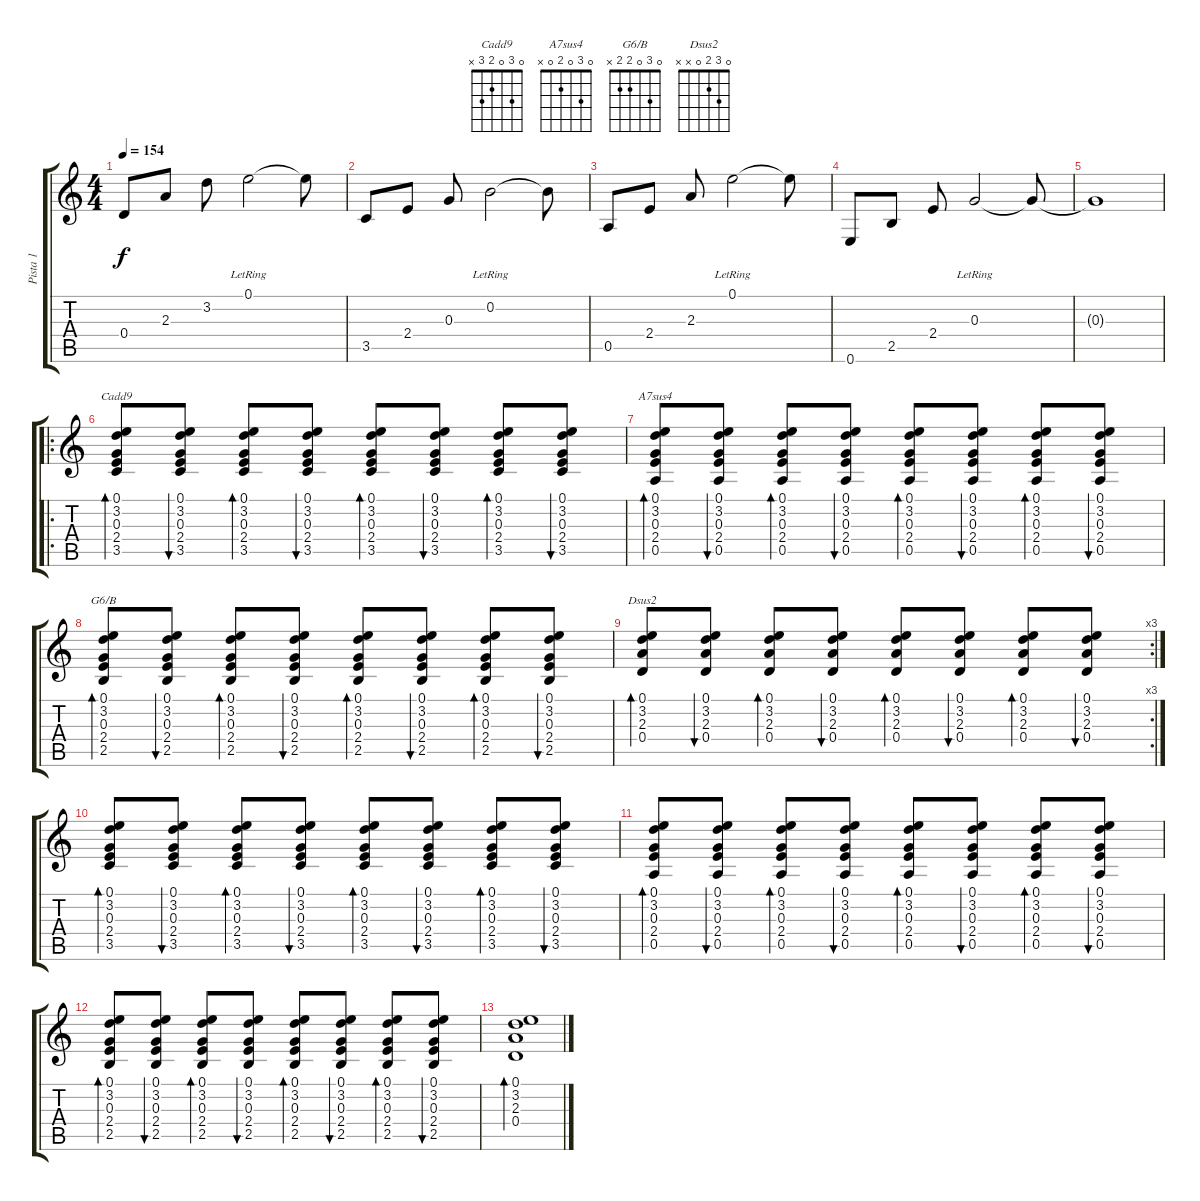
\track ("Pista 1" "Pista 1") {instrument electricguitarclean}
\staff {score tabs}
\tuning (E4 B3 G3 D3 A2 E2) {hide}
\chord ("Cadd9" 0 3 0 2 3 x)
\chord ("A7sus4" 0 3 0 2 0 x)
\chord ("G6/B" 0 3 0 2 2 x)
\chord ("Dsus2" 0 3 2 0 x x)
\ts (4 4)
\tempo 154
\clef g2
\ks c
0.4.8{dy f} 2.3.8 3.2.8 0.1{lr}.2 0.1{t}.8 |
3.5.8 2.4.8 0.3.8 0.2{lr}.2 0.2{t}.8 |
0.5.8 2.4.8 2.3.8 0.1{lr}.2 0.1{t}.8 |
0.6.8 2.5.8 2.4.8 0.3{lr}.2 0.3{t}.8 |
0.3{t}.1 |
\ro
(0.1 3.2 0.3 2.4 3.5).8{bd 60 ch "Cadd9"} (0.1 3.2 0.3 2.4 3.5).8{bu 60} (0.1 3.2 0.3 2.4 3.5).8{bd 60} (0.1 3.2 0.3 2.4 3.5).8{bu 60} (0.1 3.2 0.3 2.4 3.5).8{bd 60} (0.1 3.2 0.3 2.4 3.5).8{bu 60} (0.1 3.2 0.3 2.4 3.5).8{bd 60} (0.1 3.2 0.3 2.4 3.5).8{bu 60} |
(0.1 3.2 0.3 2.4 0.5).8{bd 60 ch "A7sus4"} (0.1 3.2 0.3 2.4 0.5).8{bu 60} (0.1 3.2 0.3 2.4 0.5).8{bd 60} (0.1 3.2 0.3 2.4 0.5).8{bu 60} (0.1 3.2 0.3 2.4 0.5).8{bd 60} (0.1 3.2 0.3 2.4 0.5).8{bu 60} (0.1 3.2 0.3 2.4 0.5).8{bd 60} (0.1 3.2 0.3 2.4 0.5).8{bu 60} |
(0.1 3.2 0.3 2.4 2.5).8{bd 60 ch "G6/B"} (0.1 3.2 0.3 2.4 2.5).8{bu 60} (0.1 3.2 0.3 2.4 2.5).8{bd 60} (0.1 3.2 0.3 2.4 2.5).8{bu 60} (0.1 3.2 0.3 2.4 2.5).8{bd 60} (0.1 3.2 0.3 2.4 2.5).8{bu 60} (0.1 3.2 0.3 2.4 2.5).8{bd 60} (0.1 3.2 0.3 2.4 2.5).8{bu 60} |
\rc 3
(0.1 3.2 2.3 0.4).8{bd 60 ch "Dsus2"} (0.1 3.2 2.3 0.4).8{bu 60} (0.1 3.2 2.3 0.4).8{bd 60} (0.1 3.2 2.3 0.4).8{bu 60} (0.1 3.2 2.3 0.4).8{bd 60} (0.1 3.2 2.3 0.4).8{bu 60} (0.1 3.2 2.3 0.4).8{bd 60} (0.1 3.2 2.3 0.4).8{bu 60} |
(0.1 3.2 0.3 2.4 3.5).8{bd 60} (0.1 3.2 0.3 2.4 3.5).8{bu 60} (0.1 3.2 0.3 2.4 3.5).8{bd 60} (0.1 3.2 0.3 2.4 3.5).8{bu 60} (0.1 3.2 0.3 2.4 3.5).8{bd 60} (0.1 3.2 0.3 2.4 3.5).8{bu 60} (0.1 3.2 0.3 2.4 3.5).8{bd 60} (0.1 3.2 0.3 2.4 3.5).8{bu 60} |
(0.1 3.2 0.3 2.4 0.5).8{bd 60} (0.1 3.2 0.3 2.4 0.5).8{bu 60} (0.1 3.2 0.3 2.4 0.5).8{bd 60} (0.1 3.2 0.3 2.4 0.5).8{bu 60} (0.1 3.2 0.3 2.4 0.5).8{bd 60} (0.1 3.2 0.3 2.4 0.5).8{bu 60} (0.1 3.2 0.3 2.4 0.5).8{bd 60} (0.1 3.2 0.3 2.4 0.5).8{bu 60} |
(0.1 3.2 0.3 2.4 2.5).8{bd 60} (0.1 3.2 0.3 2.4 2.5).8{bu 60} (0.1 3.2 0.3 2.4 2.5).8{bd 60} (0.1 3.2 0.3 2.4 2.5).8{bu 60} (0.1 3.2 0.3 2.4 2.5).8{bd 60} (0.1 3.2 0.3 2.4 2.5).8{bu 60} (0.1 3.2 0.3 2.4 2.5).8{bd 60} (0.1 3.2 0.3 2.4 2.5).8{bu 60} |
(0.1 3.2 2.3 0.4).1{bd 60 volume 0}
